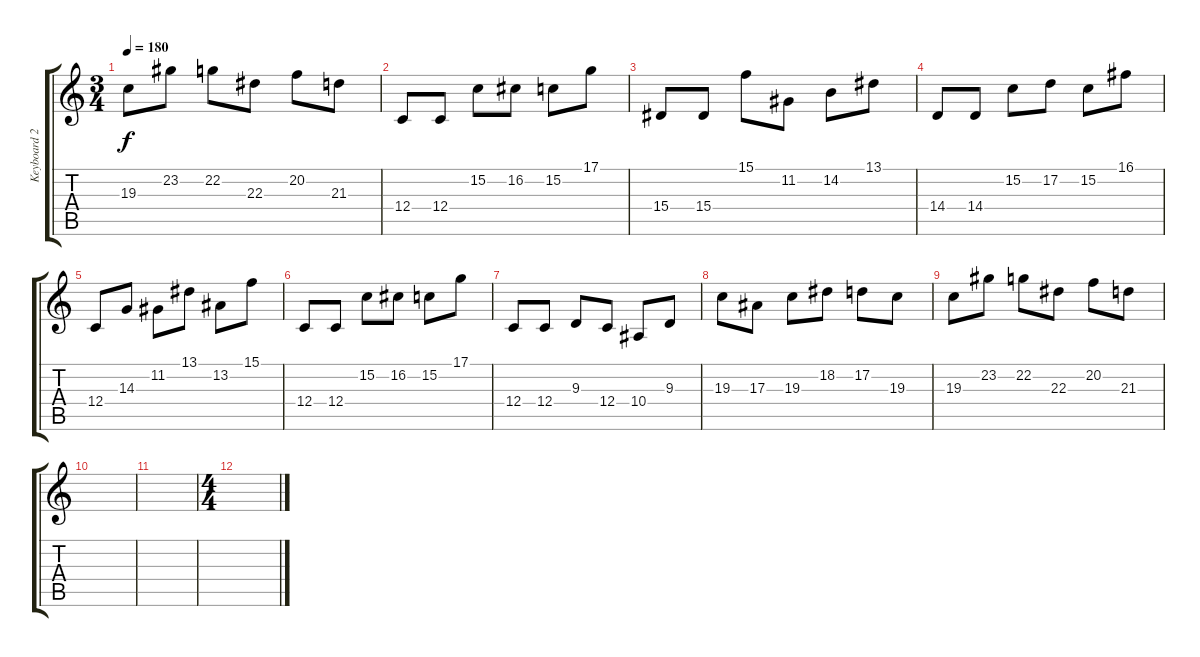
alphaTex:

\track ("Keyboard 2" "Keyboard 2") {instrument pad1newage}
\staff {score tabs}
\tuning (D4 A3 F3 C3 G2 C2) {hide}
\ts (3 4)
\tempo 180
\clef g2
\ks c
19.3.8{dy f} 23.2.8 22.2.8 22.3.8 20.2.8 21.3.8 |
12.4.8 12.4.8 15.2.8 16.2.8 15.2.8 17.1.8 |
15.4.8 15.4.8 15.1.8 11.2.8 14.2.8 13.1.8 |
14.4.8 14.4.8 15.2.8 17.2.8 15.2.8 16.1.8 |
12.4.8 14.3.8 11.2.8 13.1.8 13.2.8 15.1.8 |
12.4.8 12.4.8 15.2.8 16.2.8 15.2.8 17.1.8 |
12.4.8 12.4.8 9.3.8 12.4.8 10.4.8 9.3.8 |
19.3.8 17.3.8 19.3.8 18.2.8 17.2.8 19.3.8 |
19.3.8 23.2.8 22.2.8 22.3.8 20.2.8 21.3.8 |
|
|
\ts (4 4)
